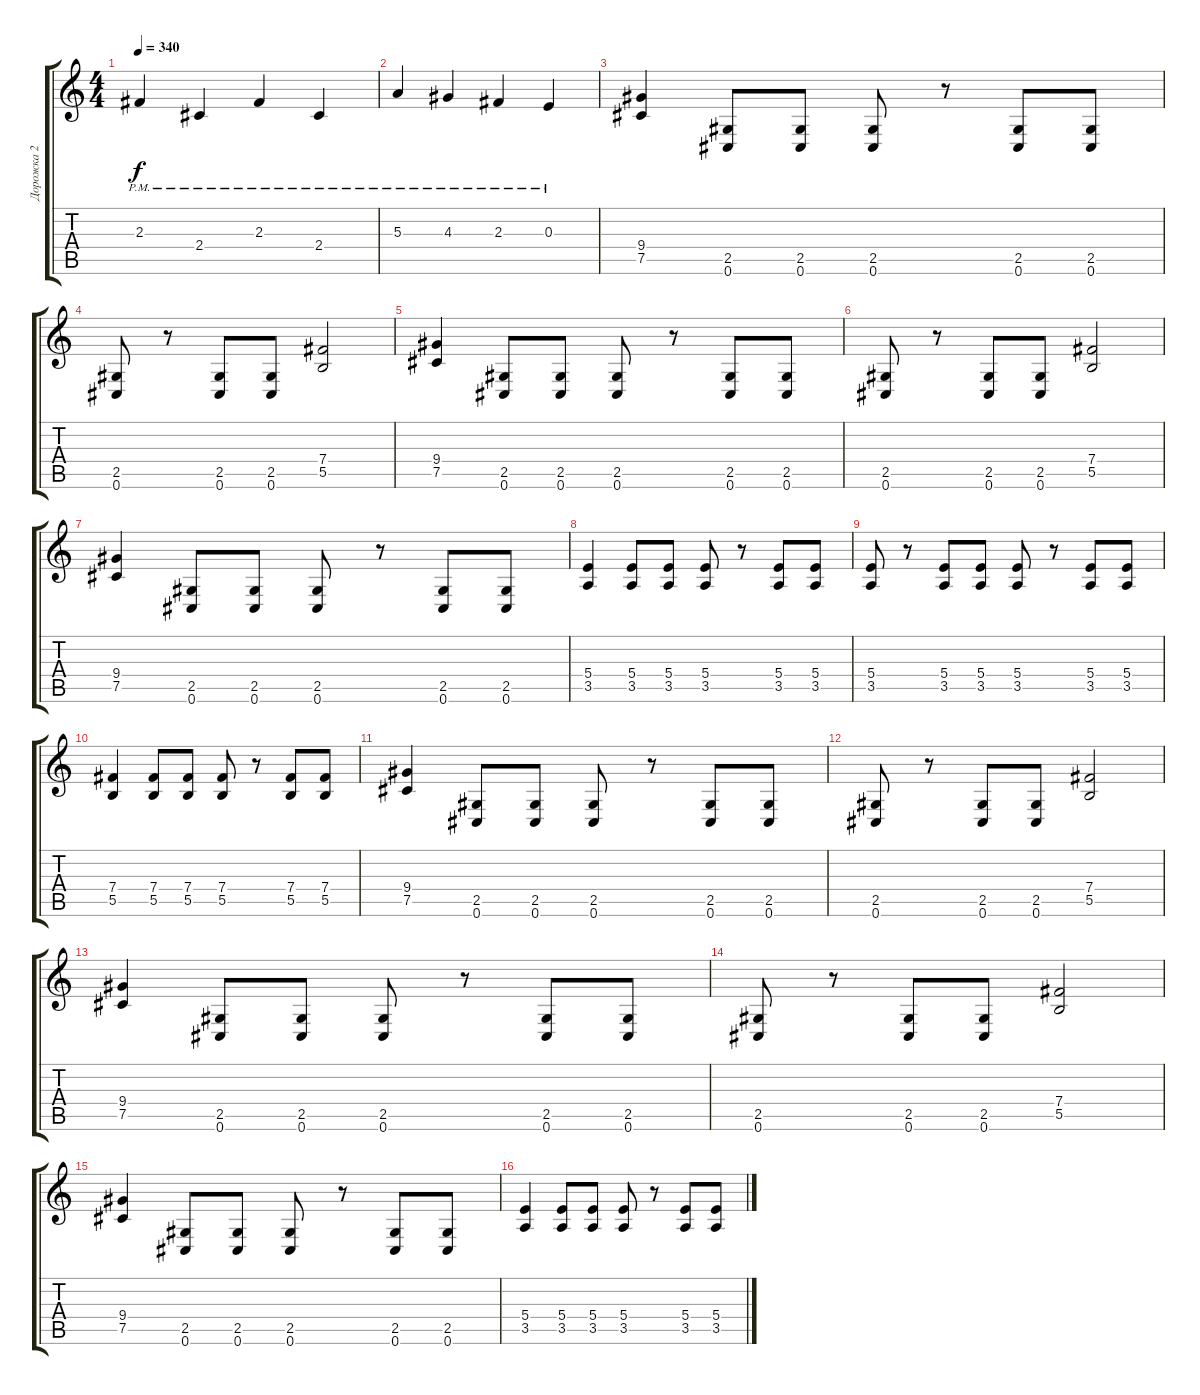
\track ("Дорожка 2" "Дорожка 2") {instrument overdrivenguitar}
\staff {score tabs}
\tuning (Db4 Ab3 E3 B2 Gb2 Db2) {hide}
\ts (4 4)
\tempo 340
\clef g2
\ks c
2.3{pm}.4{dy f} 2.4{pm}.4 2.3{pm}.4 2.4{pm}.4 |
5.3{pm}.4 4.3{pm}.4 2.3{pm}.4 0.3{pm}.4 |
(9.4 7.5).4 (2.5 0.6).8 (2.5 0.6).8 (2.5 0.6).8 r.8 (2.5 0.6).8 (2.5 0.6).8 |
(2.5 0.6).8 r.8 (2.5 0.6).8 (2.5 0.6).8 (7.4 5.5).2 |
(9.4 7.5).4 (2.5 0.6).8 (2.5 0.6).8 (2.5 0.6).8 r.8 (2.5 0.6).8 (2.5 0.6).8 |
(2.5 0.6).8 r.8 (2.5 0.6).8 (2.5 0.6).8 (7.4 5.5).2 |
(9.4 7.5).4 (2.5 0.6).8 (2.5 0.6).8 (2.5 0.6).8 r.8 (2.5 0.6).8 (2.5 0.6).8 |
(5.4 3.5).4 (5.4 3.5).8 (5.4 3.5).8 (5.4 3.5).8 r.8 (5.4 3.5).8 (5.4 3.5).8 |
(5.4 3.5).8 r.8 (5.4 3.5).8 (5.4 3.5).8 (5.4 3.5).8 r.8 (5.4 3.5).8 (5.4 3.5).8 |
(7.4 5.5).4 (7.4 5.5).8 (7.4 5.5).8 (7.4 5.5).8 r.8 (7.4 5.5).8 (7.4 5.5).8 |
(9.4 7.5).4 (2.5 0.6).8 (2.5 0.6).8 (2.5 0.6).8 r.8 (2.5 0.6).8 (2.5 0.6).8 |
(2.5 0.6).8 r.8 (2.5 0.6).8 (2.5 0.6).8 (7.4 5.5).2 |
(9.4 7.5).4 (2.5 0.6).8 (2.5 0.6).8 (2.5 0.6).8 r.8 (2.5 0.6).8 (2.5 0.6).8 |
(2.5 0.6).8 r.8 (2.5 0.6).8 (2.5 0.6).8 (7.4 5.5).2 |
(9.4 7.5).4 (2.5 0.6).8 (2.5 0.6).8 (2.5 0.6).8 r.8 (2.5 0.6).8 (2.5 0.6).8 |
(5.4 3.5).4 (5.4 3.5).8 (5.4 3.5).8 (5.4 3.5).8 r.8 (5.4 3.5).8 (5.4 3.5).8
